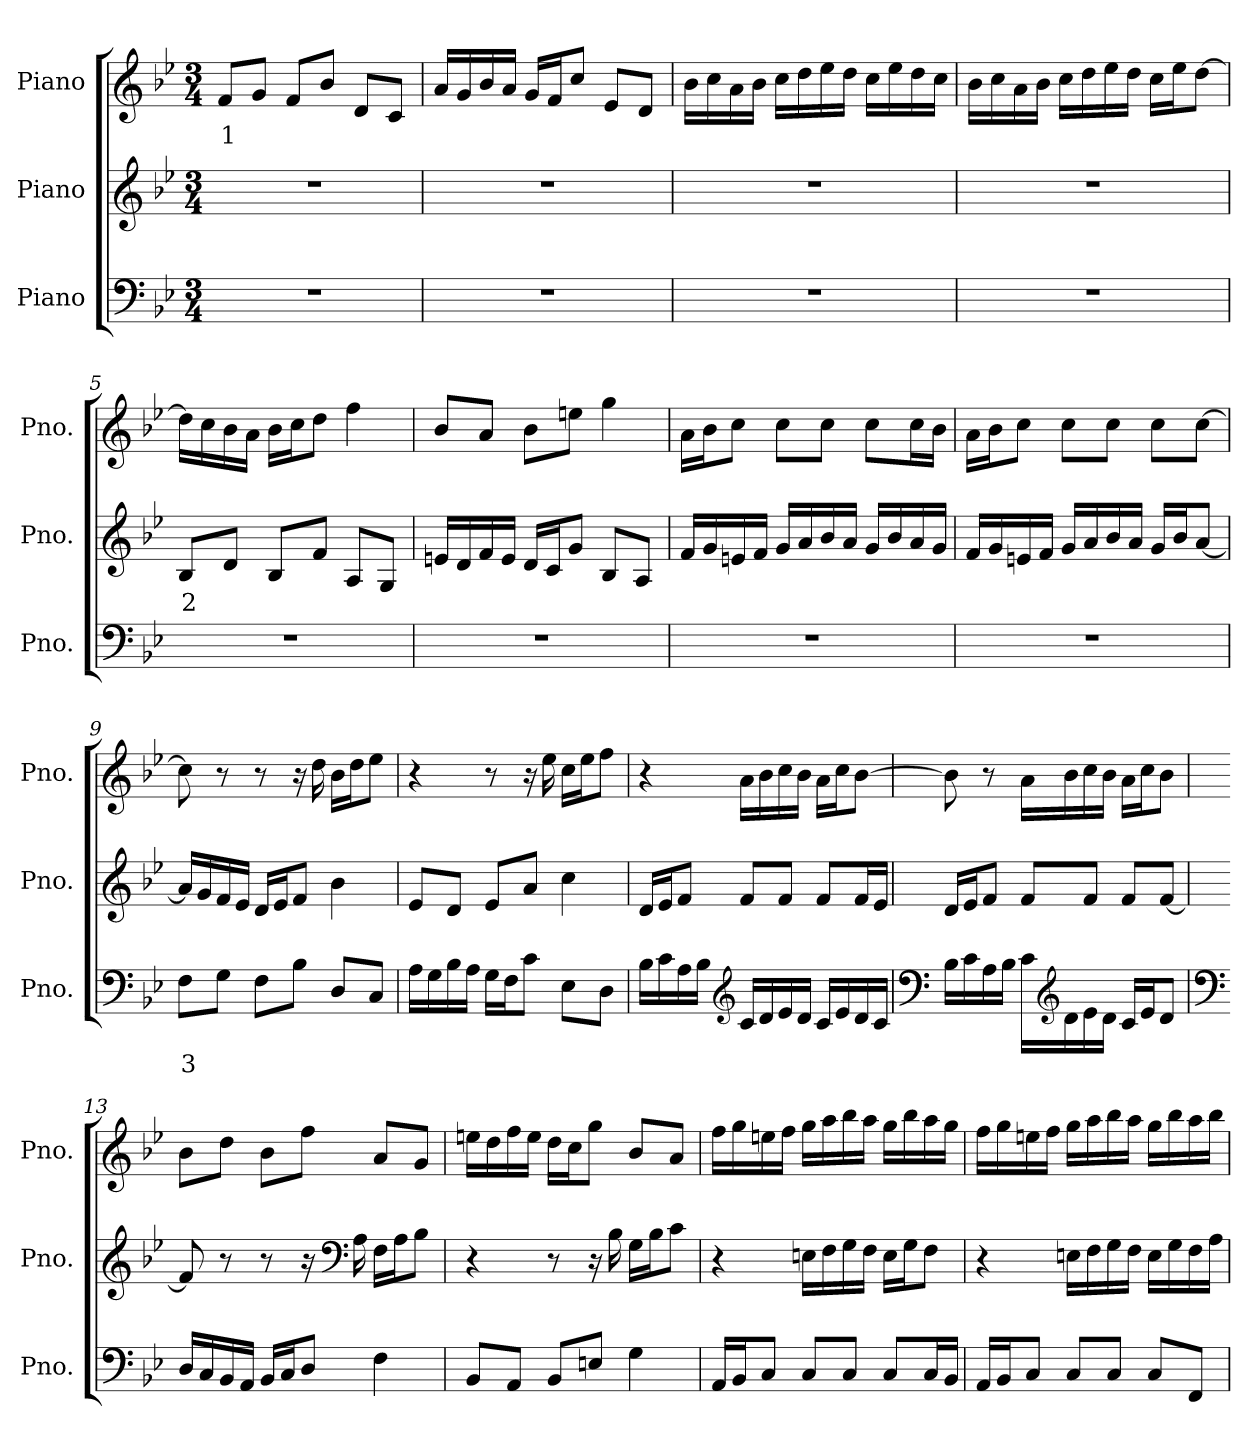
**kern	**text	**kern	**text	**kern	**text
*part3	*part3	*part2	*part2	*part1	*part1
*staff3	*staff3	*staff2	*staff2	*staff1	*staff1
*I"Piano	*	*I"Piano	*	*I"Piano	*
*I'Pno.	*	*I'Pno.	*	*I'Pno.	*
*clefF4	*	*clefG2	*	*clefG2	*
*k[b-e-]	*	*k[b-e-]	*	*k[b-e-]	*
*M3/4	*	*M3/4	*	*M3/4	*
*MM100	*	*MM100	*	*MM100	*
=1	=1	=1	=1	=1	=1
!	!	!	!	!	!LO:LY:b
2.r	.	2.r	.	8fi/L	1
.	.	.	.	8gi/J	.
.	.	.	.	8fi/L	.
.	.	.	.	8b-i/J	.
.	.	.	.	8di/L	.
.	.	.	.	8ci/J	.
=2	=2	=2	=2	=2	=2
2.r	.	2.r	.	16ai/LL	.
.	.	.	.	16gi/	.
.	.	.	.	16b-i/	.
.	.	.	.	16ai/JJ	.
.	.	.	.	16gi/LL	.
.	.	.	.	16fi/J	.
.	.	.	.	8cci/J	.
.	.	.	.	8e-i/L	.
.	.	.	.	8di/J	.
=3	=3	=3	=3	=3	=3
2.r	.	2.r	.	16b-i\LL	.
.	.	.	.	16cci\	.
.	.	.	.	16ai\	.
.	.	.	.	16b-i\JJ	.
.	.	.	.	16cci\LL	.
.	.	.	.	16ddi\	.
.	.	.	.	16ee-i\	.
.	.	.	.	16ddi\JJ	.
.	.	.	.	16cci\LL	.
.	.	.	.	16ee-i\	.
.	.	.	.	16ddi\	.
.	.	.	.	16cci\JJ	.
=4	=4	=4	=4	=4	=4
2.r	.	2.r	.	16b-i\LL	.
.	.	.	.	16cci\	.
.	.	.	.	16ai\	.
.	.	.	.	16b-i\JJ	.
.	.	.	.	16cci\LL	.
.	.	.	.	16ddi\	.
.	.	.	.	16ee-i\	.
.	.	.	.	16ddi\JJ	.
.	.	.	.	16cci\LL	.
.	.	.	.	16ee-i\J	.
.	.	.	.	[8ddi\J	.
!!LO:LB:g=z
=5	=5	=5	=5	=5	=5
!	!	!	!LO:LY:b	!	!
2.r	.	8B-j/L	2	16ddi\LL]	.
.	.	.	.	16cci\	.
.	.	8dj/J	.	16b-i\	.
.	.	.	.	16ai\JJ	.
.	.	8B-j/L	.	16b-i\LL	.
.	.	.	.	16cci\J	.
.	.	8fj/J	.	8ddi\J	.
.	.	8Aj/L	.	4ffi\	.
.	.	8Gj/J	.	.	.
=6	=6	=6	=6	=6	=6
2.r	.	16enj/LL	.	8b-i/L	.
.	.	16dj/	.	.	.
.	.	16fj/	.	8ai/J	.
.	.	16ej/JJ	.	.	.
.	.	16dj/LL	.	8b-i\L	.
.	.	16cj/J	.	.	.
.	.	8gj/J	.	8eeni\J	.
.	.	8B-j/L	.	4ggi\	.
.	.	8Aj/J	.	.	.
=7	=7	=7	=7	=7	=7
2.r	.	16fj/LL	.	16ai\LL	.
.	.	16gj/	.	16b-i\J	.
.	.	16enj/	.	8cci\J	.
.	.	16fj/JJ	.	.	.
.	.	16gj/LL	.	8cci\L	.
.	.	16aj/	.	.	.
.	.	16b-j/	.	8cci\J	.
.	.	16aj/JJ	.	.	.
.	.	16gj/LL	.	8cci\L	.
.	.	16b-j/	.	.	.
.	.	16aj/	.	16cci\L	.
.	.	16gj/JJ	.	16b-i\JJ	.
=8	=8	=8	=8	=8	=8
2.r	.	16fj/LL	.	16ai\LL	.
.	.	16gj/	.	16b-i\J	.
.	.	16enj/	.	8cci\J	.
.	.	16fj/JJ	.	.	.
.	.	16gj/LL	.	8cci\L	.
.	.	16aj/	.	.	.
.	.	16b-j/	.	8cci\J	.
.	.	16aj/JJ	.	.	.
.	.	16gj/LL	.	8cci\L	.
.	.	16b-j/J	.	.	.
.	.	[8aj/J	.	[8cci\J	.
!!LO:LB:g=z
=9	=9	=9	=9	=9	=9
!	!LO:LY:b	!	!	!	!
8FZ\L	3	16aj/LL]	.	8cci\]	.
.	.	16gj/	.	.	.
8GZ\J	.	16fj/	.	8r	.
.	.	16e-j/JJ	.	.	.
8FZ\L	.	16dj/LL	.	8r	.
.	.	16e-j/J	.	.	.
8B-Z\J	.	8fj/J	.	16r	.
.	.	.	.	16ddi\	.
8DZ/L	.	4b-j\	.	16b-i\LL	.
.	.	.	.	16ddi\J	.
8CZ/J	.	.	.	8ee-i\J	.
=10	=10	=10	=10	=10	=10
16AZ\LL	.	8e-j/L	.	4r	.
16GZ\	.	.	.	.	.
16B-Z\	.	8dj/J	.	.	.
16AZ\JJ	.	.	.	.	.
16GZ\LL	.	8e-j/L	.	8r	.
16FZ\J	.	.	.	.	.
8cZ\J	.	8aj/J	.	16r	.
.	.	.	.	16ee-i\	.
8E-Z\L	.	4ccj\	.	16cci\LL	.
.	.	.	.	16ee-i\J	.
8DZ\J	.	.	.	8ffi\J	.
=11	=11	=11	=11	=11	=11
16B-Z\LL	.	16dj/LL	.	4r	.
16cZ\	.	16e-j/J	.	.	.
16AZ\	.	8fj/J	.	.	.
16B-Z\JJ	.	.	.	.	.
*clefG2	*	*	*	*	*
16cZ/LL	.	8fj/L	.	16ai\LL	.
16dZ/	.	.	.	16b-i\	.
16e-Z/	.	8fj/J	.	16cci\	.
16dZ/JJ	.	.	.	16b-i\JJ	.
16cZ/LL	.	8fj/L	.	16ai\LL	.
16e-Z/	.	.	.	16cci\J	.
16dZ/	.	16fj/L	.	[8b-i\J	.
16cZ/JJ	.	16e-j/JJ	.	.	.
!!LO:LB:g=z
=12	=12	=12	=12	=12	=12
*clefF4	*	*	*	*	*
16B-Z\LL	.	16dj/LL	.	8b-i\]	.
16cZ\	.	16e-j/J	.	.	.
16AZ\	.	8fj/J	.	8r	.
16B-Z\JJ	.	.	.	.	.
16cZ\LL	.	8fj/L	.	16ai\LL	.
*clefG2	*	*	*	*	*
16dZ\	.	.	.	16b-i\	.
16e-Z\	.	8fj/J	.	16cci\	.
16dZ\JJ	.	.	.	16b-i\JJ	.
16cZ/LL	.	8fj/L	.	16ai\LL	.
16e-Z/J	.	.	.	16cci\J	.
8dZ/J	.	[8fj/J	.	8b-i\J	.
=13	=13	=13	=13	=13	=13
*clefF4	*	*	*	*	*
16DZ/LL	.	8fj/]	.	8b-i\L	.
16CZ/	.	.	.	.	.
16BB-Z/	.	8r	.	8ddi\J	.
16AAZ/JJ	.	.	.	.	.
16BB-Z/LL	.	8r	.	8b-i\L	.
16CZ/J	.	.	.	.	.
8DZ/J	.	16r	.	8ffi\J	.
*	*	*clefF4	*	*	*
.	.	16Aj\	.	.	.
4FZ\	.	16Fj\LL	.	8ai/L	.
.	.	16Aj\J	.	.	.
.	.	8B-j\J	.	8gi/J	.
=14	=14	=14	=14	=14	=14
8BB-Z/L	.	4r	.	16eeni\LL	.
.	.	.	.	16ddi\	.
8AAZ/J	.	.	.	16ffi\	.
.	.	.	.	16eei\JJ	.
8BB-Z/L	.	8r	.	16ddi\LL	.
.	.	.	.	16cci\J	.
8EnZ/J	.	16r	.	8ggi\J	.
.	.	16B-j\	.	.	.
4GZ\	.	16Gj\LL	.	8b-i/L	.
.	.	16B-j\J	.	.	.
.	.	8cj\J	.	8ai/J	.
!!LO:PB:g=z
=15	=15	=15	=15	=15	=15
16AAZ/LL	.	4r	.	16ffi\LL	.
16BB-Z/J	.	.	.	16ggi\	.
8CZ/J	.	.	.	16eeni\	.
.	.	.	.	16ffi\JJ	.
8CZ/L	.	16Enj\LL	.	16ggi\LL	.
.	.	16Fj\	.	16aai\	.
8CZ/J	.	16Gj\	.	16bb-i\	.
.	.	16Fj\JJ	.	16aai\JJ	.
8CZ/L	.	16Ej\LL	.	16ggi\LL	.
.	.	16Gj\J	.	16bb-i\	.
16CZ/L	.	8Fj\J	.	16aai\	.
16BB-Z/JJ	.	.	.	16ggi\JJ	.
=16	=16	=16	=16	=16	=16
16AAZ/LL	.	4r	.	16ffi\LL	.
16BB-Z/J	.	.	.	16ggi\	.
8CZ/J	.	.	.	16eeni\	.
.	.	.	.	16ffi\JJ	.
8CZ/L	.	16Enj\LL	.	16ggi\LL	.
.	.	16Fj\	.	16aai\	.
8CZ/J	.	16Gj\	.	16bb-i\	.
.	.	16Fj\JJ	.	16aai\JJ	.
8CZ/L	.	16Ej\LL	.	16ggi\LL	.
.	.	16Gj\	.	16bb-i\	.
8FFZ/J	.	16Fj\	.	16aai\	.
.	.	16Aj\JJ	.	16bb-i\JJ	.
=	=	=	=	=	=
*-	*-	*-	*-	*-	*-
